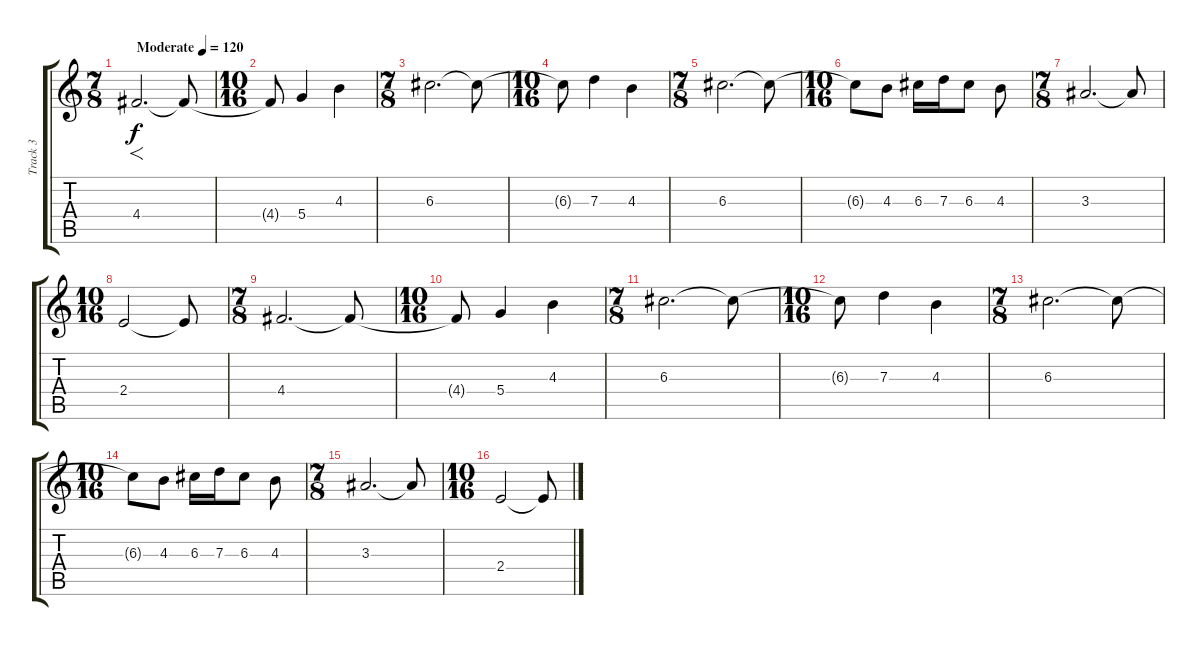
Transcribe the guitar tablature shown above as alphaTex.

\track ("Track 3" "Track 3") {instrument distortionguitar}
\staff {score tabs}
\tuning (E4 B3 G3 D3 A2 E2) {hide}
\ts (7 8)
\tempo (120 "Moderate")
\clef g2
\ks c
4.4.2{f d dy f instrument distortionguitar} 4.4{t}.8 |
\ts (10 16)
4.4{t}.8 5.4.4 4.3.4 |
\ts (7 8)
6.3.2{d} 6.3{t}.8 |
\ts (10 16)
6.3{t}.8 7.3.4 4.3.4 |
\ts (7 8)
6.3.2{d} 6.3{t}.8 |
\ts (10 16)
6.3{t}.8 4.3.8 6.3.16 7.3.16 6.3.8 4.3.8 |
\ts (7 8)
3.3.2{d} 3.3{t}.8 |
\ts (10 16)
2.4.2 2.4{t}.8 |
\ts (7 8)
4.4.2{d} 4.4{t}.8 |
\ts (10 16)
4.4{t}.8 5.4.4 4.3.4 |
\ts (7 8)
6.3.2{d} 6.3{t}.8 |
\ts (10 16)
6.3{t}.8 7.3.4 4.3.4 |
\ts (7 8)
6.3.2{d} 6.3{t}.8 |
\ts (10 16)
6.3{t}.8 4.3.8 6.3.16 7.3.16 6.3.8 4.3.8 |
\ts (7 8)
3.3.2{d} 3.3{t}.8 |
\ts (10 16)
2.4.2 2.4{t}.8
